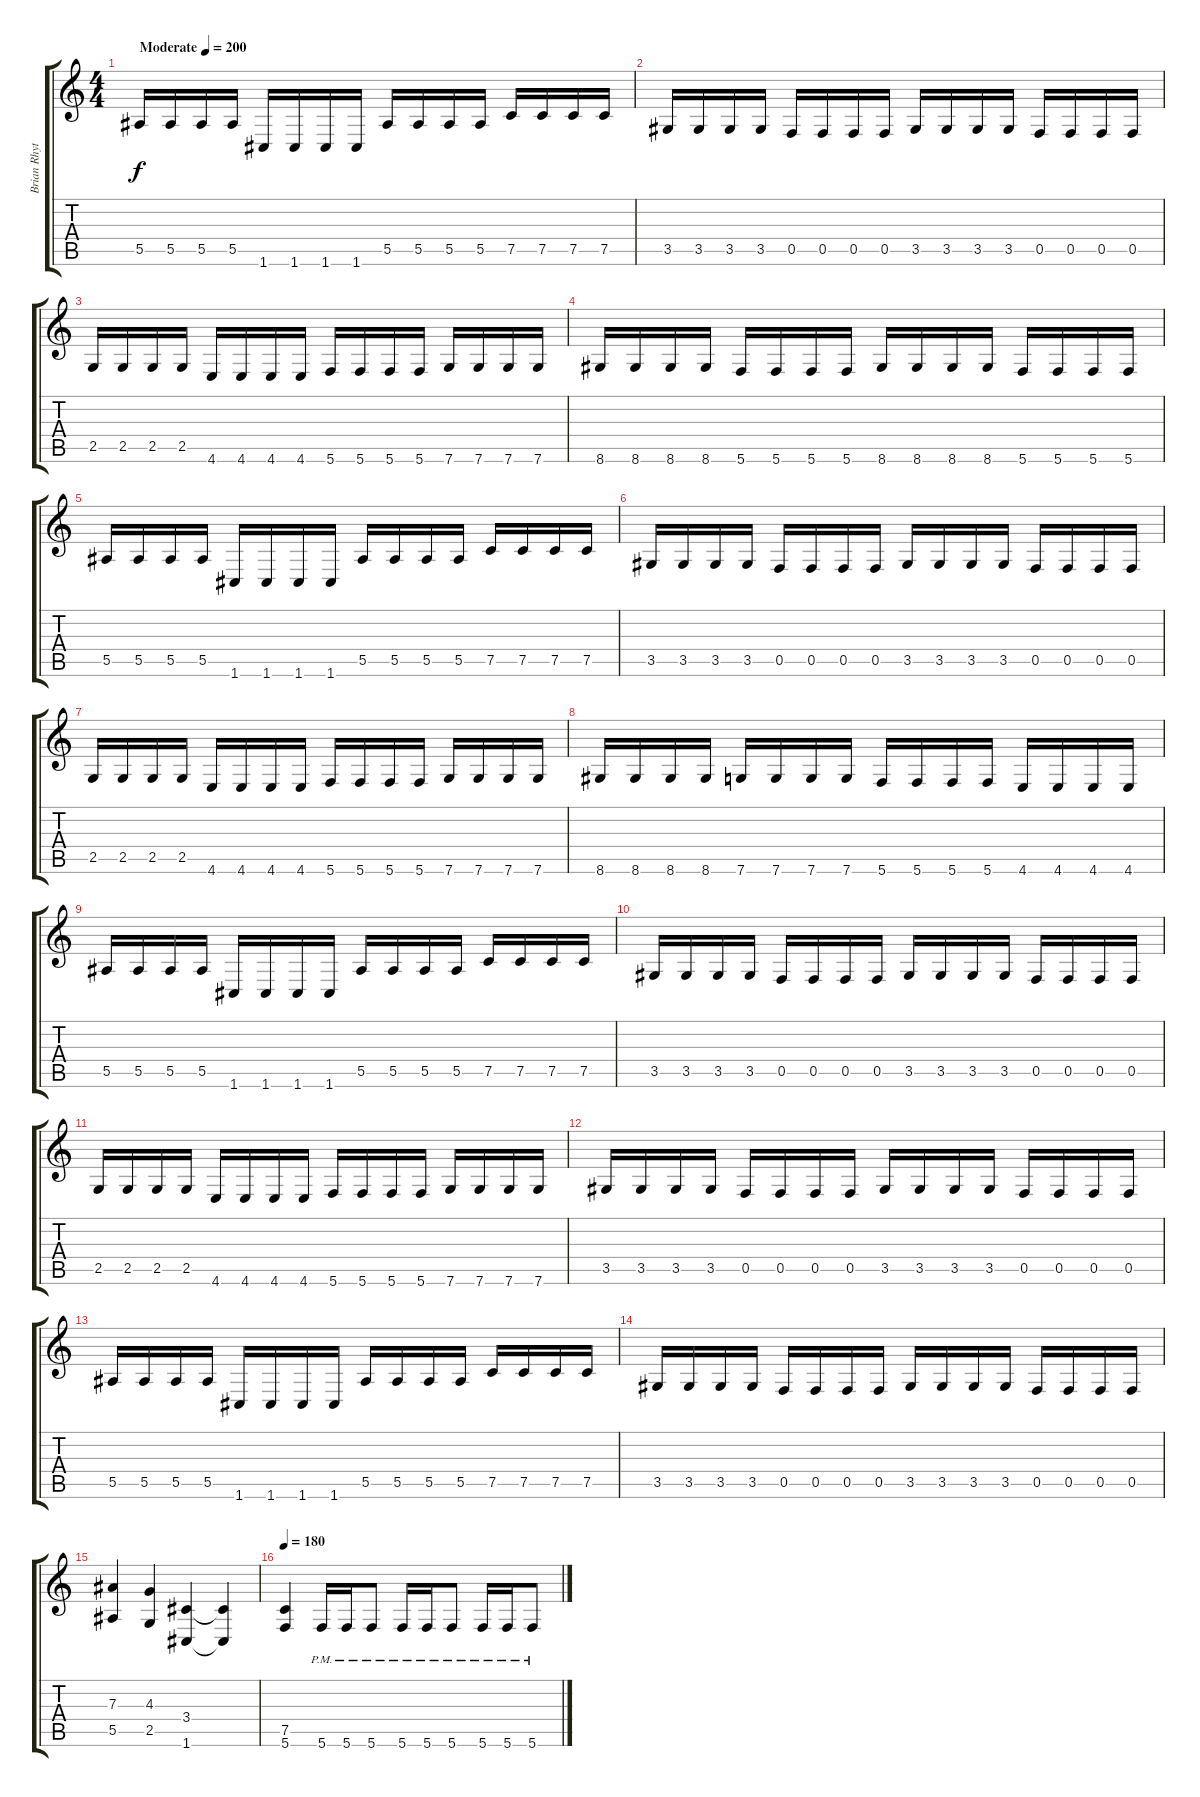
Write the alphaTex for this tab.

\track ("Brian Rhythm" "Brian Rhyt") {instrument distortionguitar}
\staff {score tabs}
\tuning (C4 G3 Eb3 Bb2 F2 C2) {hide}
\ts (4 4)
\tempo (200 "Moderate")
\clef g2
\ks c
5.5.16{dy f instrument distortionguitar} 5.5.16 5.5.16 5.5.16 1.6.16 1.6.16 1.6.16 1.6.16 5.5.16 5.5.16 5.5.16 5.5.16 7.5.16 7.5.16 7.5.16 7.5.16 |
3.5.16 3.5.16 3.5.16 3.5.16 0.5.16 0.5.16 0.5.16 0.5.16 3.5.16 3.5.16 3.5.16 3.5.16 0.5.16 0.5.16 0.5.16 0.5.16 |
2.5.16 2.5.16 2.5.16 2.5.16 4.6.16 4.6.16 4.6.16 4.6.16 5.6.16 5.6.16 5.6.16 5.6.16 7.6.16 7.6.16 7.6.16 7.6.16 |
8.6.16 8.6.16 8.6.16 8.6.16 5.6.16 5.6.16 5.6.16 5.6.16 8.6.16 8.6.16 8.6.16 8.6.16 5.6.16 5.6.16 5.6.16 5.6.16 |
5.5.16 5.5.16 5.5.16 5.5.16 1.6.16 1.6.16 1.6.16 1.6.16 5.5.16 5.5.16 5.5.16 5.5.16 7.5.16 7.5.16 7.5.16 7.5.16 |
3.5.16 3.5.16 3.5.16 3.5.16 0.5.16 0.5.16 0.5.16 0.5.16 3.5.16 3.5.16 3.5.16 3.5.16 0.5.16 0.5.16 0.5.16 0.5.16 |
2.5.16 2.5.16 2.5.16 2.5.16 4.6.16 4.6.16 4.6.16 4.6.16 5.6.16 5.6.16 5.6.16 5.6.16 7.6.16 7.6.16 7.6.16 7.6.16 |
8.6.16 8.6.16 8.6.16 8.6.16 7.6.16 7.6.16 7.6.16 7.6.16 5.6.16 5.6.16 5.6.16 5.6.16 4.6.16 4.6.16 4.6.16 4.6.16 |
5.5.16 5.5.16 5.5.16 5.5.16 1.6.16 1.6.16 1.6.16 1.6.16 5.5.16 5.5.16 5.5.16 5.5.16 7.5.16 7.5.16 7.5.16 7.5.16 |
3.5.16 3.5.16 3.5.16 3.5.16 0.5.16 0.5.16 0.5.16 0.5.16 3.5.16 3.5.16 3.5.16 3.5.16 0.5.16 0.5.16 0.5.16 0.5.16 |
2.5.16 2.5.16 2.5.16 2.5.16 4.6.16 4.6.16 4.6.16 4.6.16 5.6.16 5.6.16 5.6.16 5.6.16 7.6.16 7.6.16 7.6.16 7.6.16 |
3.5.16 3.5.16 3.5.16 3.5.16 0.5.16 0.5.16 0.5.16 0.5.16 3.5.16 3.5.16 3.5.16 3.5.16 0.5.16 0.5.16 0.5.16 0.5.16 |
5.5.16 5.5.16 5.5.16 5.5.16 1.6.16 1.6.16 1.6.16 1.6.16 5.5.16 5.5.16 5.5.16 5.5.16 7.5.16 7.5.16 7.5.16 7.5.16 |
3.5.16 3.5.16 3.5.16 3.5.16 0.5.16 0.5.16 0.5.16 0.5.16 3.5.16 3.5.16 3.5.16 3.5.16 0.5.16 0.5.16 0.5.16 0.5.16 |
(7.3 5.5).4 (4.3 2.5).4 (3.4 1.6).4 (3.4{t} 1.6{t}).4 |
\tempo 180
(7.5 5.6).4{instrument distortionguitar} 5.6{pm}.16 5.6{pm}.16 5.6{pm}.8 5.6{pm}.16 5.6{pm}.16 5.6{pm}.8 5.6{pm}.16 5.6{pm}.16 5.6{pm}.8
